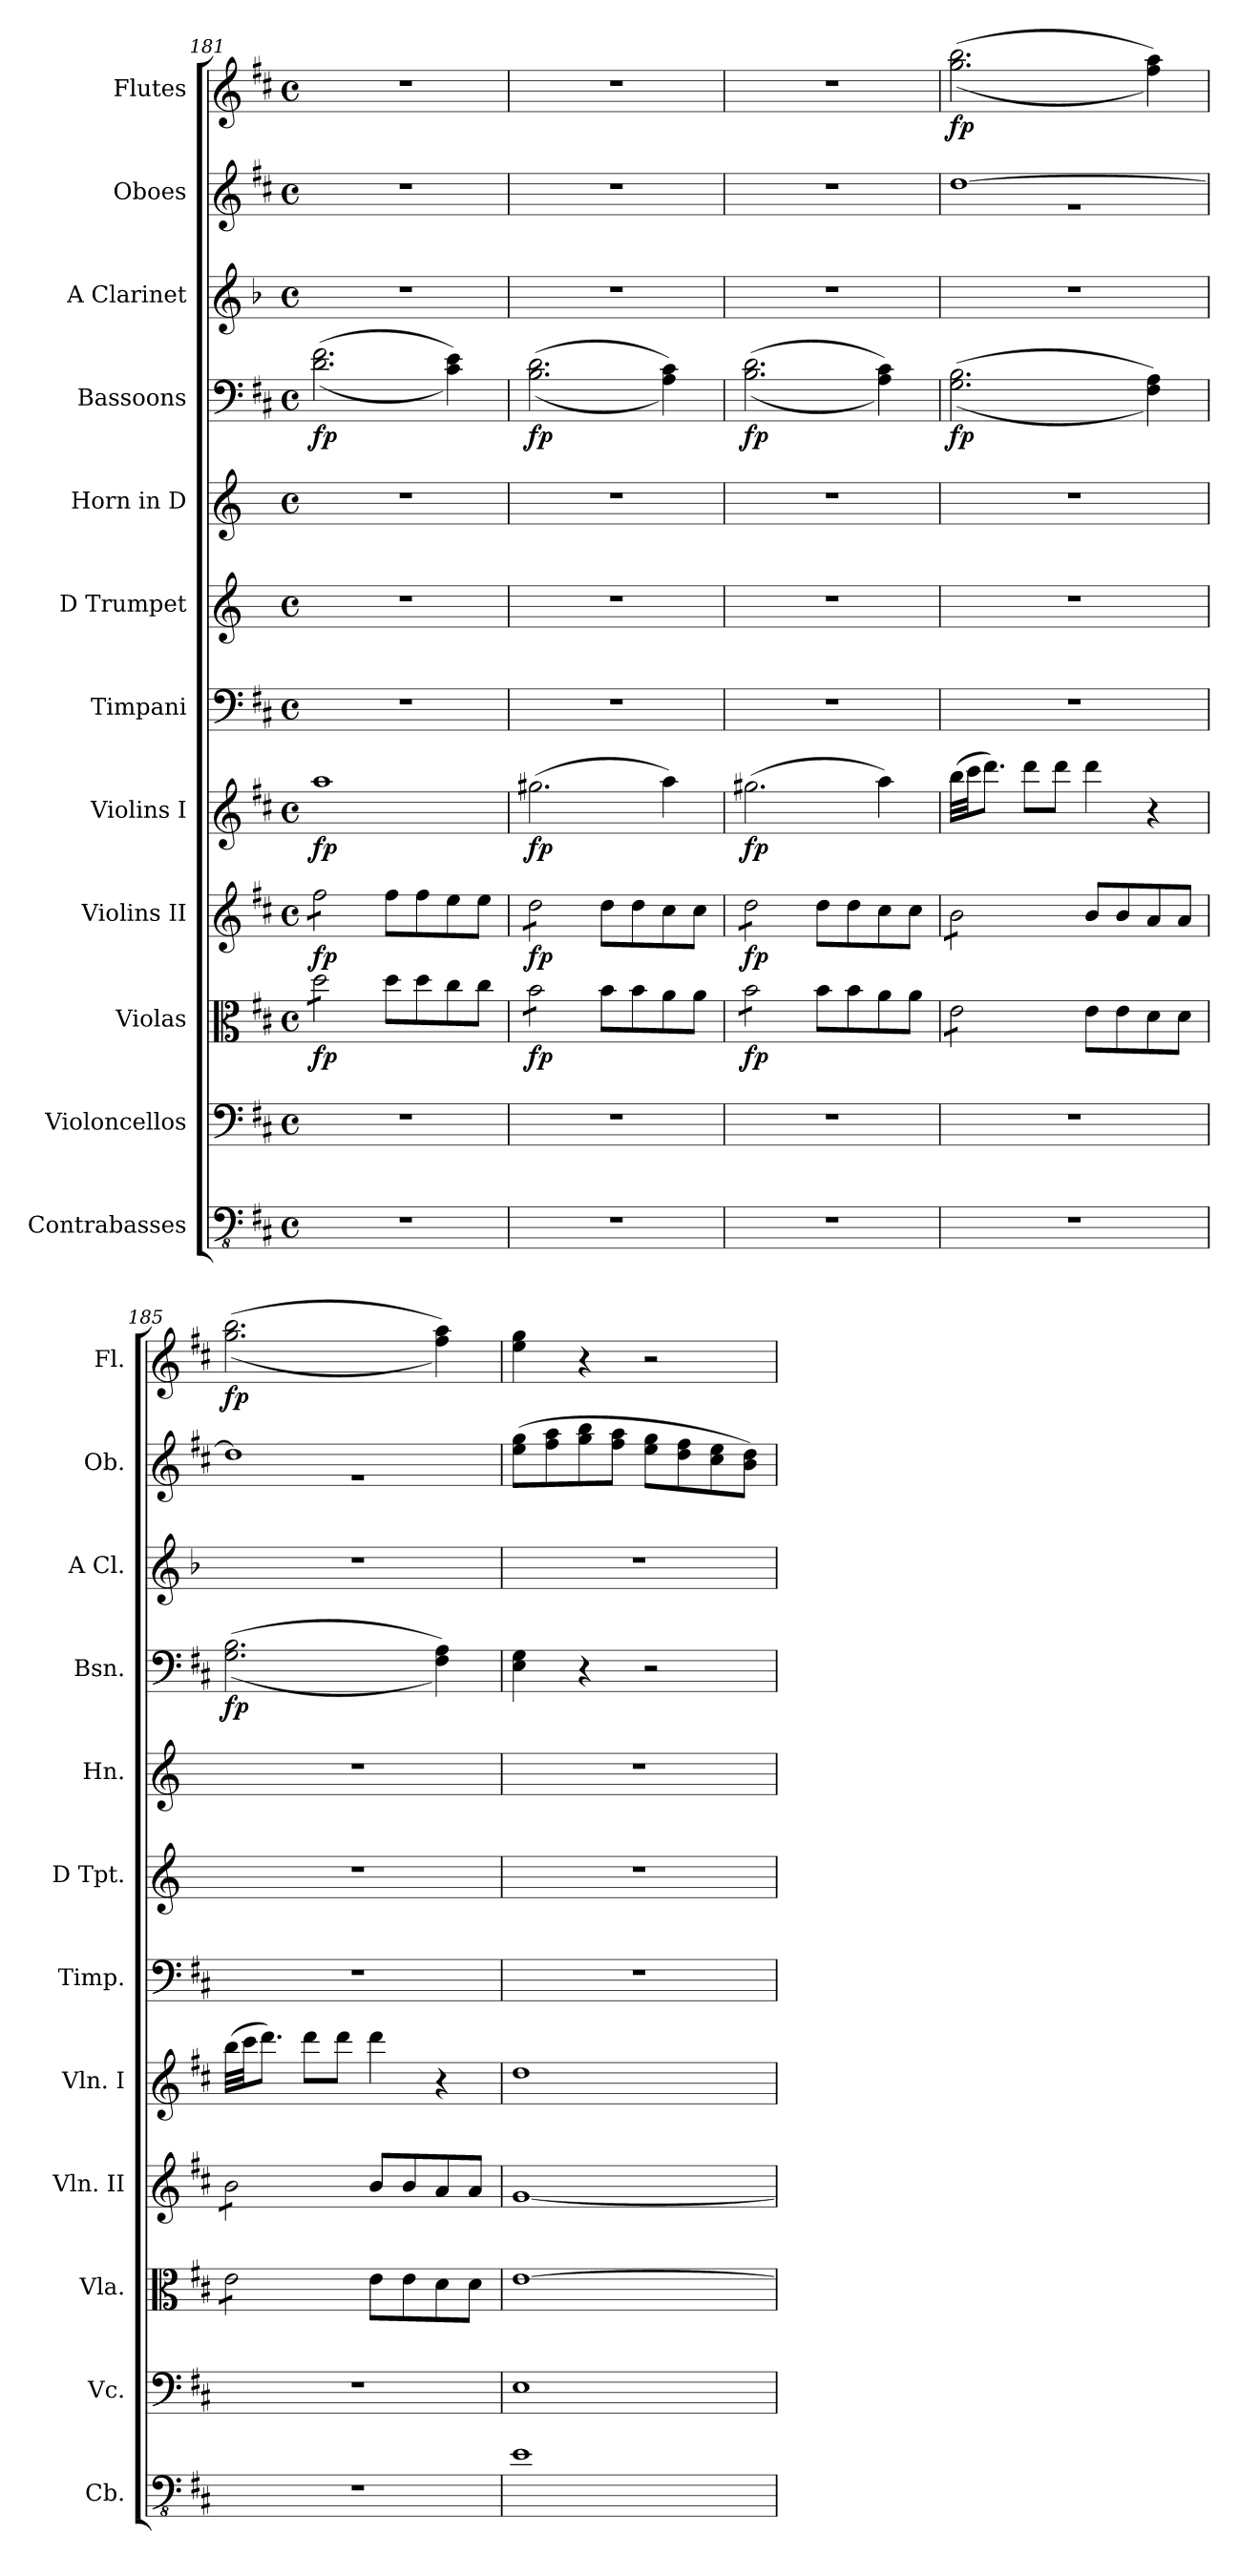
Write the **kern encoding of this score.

**kern	**kern	**kern	**dynam	**kern	**dynam	**kern	**dynam	**kern	**kern	**kern	**kern	**dynam	**kern	**kern	**kern	**dynam
*part12	*part11	*part10	*part10	*part9	*part9	*part8	*part8	*part7	*part6	*part5	*part4	*part4	*part3	*part2	*part1	*part1
*staff12	*staff11	*staff10	*staff10	*staff9	*staff9	*staff8	*staff8	*staff7	*staff6	*staff5	*staff4	*staff4	*staff3	*staff2	*staff1	*staff1
*I"Contrabasses	*I"Violoncellos	*I"Violas	*	*I"Violins II	*	*I"Violins I	*	*I"Timpani	*I"D Trumpet	*I"Horn in D	*I"Bassoons	*	*I"A Clarinet	*I"Oboes	*I"Flutes	*
*I'Cb.	*I'Vc.	*I'Vla.	*	*I'Vln. II	*	*I'Vln. I	*	*I'Timp.	*I'D Tpt.	*I'Hn.	*I'Bsn.	*	*I'A Cl.	*I'Ob.	*I'Fl.	*
!!LO:PB:g=z
*clefFv4	*clefF4	*clefC3	*	*clefG2	*	*clefG2	*	*clefF4	*clefG2	*clefG2	*clefF4	*	*clefG2	*clefG2	*clefG2	*
*ITrd7c12	*	*	*	*	*	*	*	*	*ITrd-1c-2	*ITrd6c10	*	*	*ITrd2c3	*	*	*
*k[f#c#]	*k[f#c#]	*k[f#c#]	*	*k[f#c#]	*	*k[f#c#]	*	*k[f#c#]	*k[f#c#]	*k[f#c#]	*k[f#c#]	*	*k[f#c#]	*k[f#c#]	*k[f#c#]	*
*M4/4	*M4/4	*M4/4	*	*M4/4	*	*M4/4	*	*M4/4	*M4/4	*M4/4	*M4/4	*	*M4/4	*M4/4	*M4/4	*
*met(c)	*met(c)	*met(c)	*	*met(c)	*	*met(c)	*	*met(c)	*met(c)	*met(c)	*met(c)	*	*met(c)	*met(c)	*met(c)	*
=181	=181	=181	=181	=181	=181	=181	=181	=181	=181	=181	=181	=181	=181	=181	=181	=181
!	!	!	!LO:DY:b	!	!LO:DY:b	!	!LO:DY:b	!	!	!	!	!LO:DY:b	!	!	!	!
*	*	*tremolo	*	*	*	*	*	*	*	*	*	*	*	*	*	*
*	*	*	*	*tremolo	*	*	*	*	*	*	*	*	*	*	*	*
1r	1r	8dd\L	fp	8ff#\L	fp	1aa	fp	1r	1r	1r	(<(>2.d\ 2.f#\	fp	1r	1r	1r	.
.	.	8dd\	.	8ff#\	.	.	.	.	.	.	.	.	.	.	.	.
.	.	8dd\	.	8ff#\	.	.	.	.	.	.	.	.	.	.	.	.
.	.	8dd\J	.	8ff#\J	.	.	.	.	.	.	.	.	.	.	.	.
*	*	*	*	*Xtremolo	*	*	*	*	*	*	*	*	*	*	*	*
*	*	*Xtremolo	*	*	*	*	*	*	*	*	*	*	*	*	*	*
.	.	8dd\L	.	8ff#\L	.	.	.	.	.	.	.	.	.	.	.	.
.	.	8dd\	.	8ff#\	.	.	.	.	.	.	.	.	.	.	.	.
.	.	8cc#\	.	8ee\	.	.	.	.	.	.	4c#\ 4e\))	.	.	.	.	.
.	.	8cc#\J	.	8ee\J	.	.	.	.	.	.	.	.	.	.	.	.
=182	=182	=182	=182	=182	=182	=182	=182	=182	=182	=182	=182	=182	=182	=182	=182	=182
!	!	!	!LO:DY:b	!	!LO:DY:b	!	!LO:DY:b	!	!	!	!	!LO:DY:b	!	!	!	!
*	*	*tremolo	*	*	*	*	*	*	*	*	*	*	*	*	*	*
*	*	*	*	*tremolo	*	*	*	*	*	*	*	*	*	*	*	*
1r	1r	8b\L	fp	8dd\L	fp	(>2.gg#X\	fp	1r	1r	1r	(<(>2.B\ 2.d\	fp	1r	1r	1r	.
.	.	8b\	.	8dd\	.	.	.	.	.	.	.	.	.	.	.	.
.	.	8b\	.	8dd\	.	.	.	.	.	.	.	.	.	.	.	.
.	.	8b\J	.	8dd\J	.	.	.	.	.	.	.	.	.	.	.	.
*	*	*	*	*Xtremolo	*	*	*	*	*	*	*	*	*	*	*	*
*	*	*Xtremolo	*	*	*	*	*	*	*	*	*	*	*	*	*	*
.	.	8b\L	.	8dd\L	.	.	.	.	.	.	.	.	.	.	.	.
.	.	8b\	.	8dd\	.	.	.	.	.	.	.	.	.	.	.	.
.	.	8a\	.	8cc#\	.	4aa\)	.	.	.	.	4A\ 4c#\))	.	.	.	.	.
.	.	8a\J	.	8cc#\J	.	.	.	.	.	.	.	.	.	.	.	.
=183	=183	=183	=183	=183	=183	=183	=183	=183	=183	=183	=183	=183	=183	=183	=183	=183
!	!	!	!LO:DY:b	!	!LO:DY:b	!	!LO:DY:b	!	!	!	!	!LO:DY:b	!	!	!	!
*	*	*tremolo	*	*	*	*	*	*	*	*	*	*	*	*	*	*
*	*	*	*	*tremolo	*	*	*	*	*	*	*	*	*	*	*	*
1r	1r	8b\L	fp	8dd\L	fp	(>2.gg#X\	fp	1r	1r	1r	(<(>2.B\ 2.d\	fp	1r	1r	1r	.
.	.	8b\	.	8dd\	.	.	.	.	.	.	.	.	.	.	.	.
.	.	8b\	.	8dd\	.	.	.	.	.	.	.	.	.	.	.	.
.	.	8b\J	.	8dd\J	.	.	.	.	.	.	.	.	.	.	.	.
*	*	*	*	*Xtremolo	*	*	*	*	*	*	*	*	*	*	*	*
*	*	*Xtremolo	*	*	*	*	*	*	*	*	*	*	*	*	*	*
.	.	8b\L	.	8dd\L	.	.	.	.	.	.	.	.	.	.	.	.
.	.	8b\	.	8dd\	.	.	.	.	.	.	.	.	.	.	.	.
.	.	8a\	.	8cc#\	.	4aa\)	.	.	.	.	4A\ 4c#\))	.	.	.	.	.
.	.	8a\J	.	8cc#\J	.	.	.	.	.	.	.	.	.	.	.	.
=184	=184	=184	=184	=184	=184	=184	=184	=184	=184	=184	=184	=184	=184	=184	=184	=184
*	*	*	*	*	*	*	*	*	*	*	*	*	*	*^	*	*
!	!	!	!LO:DY:b	!	!	!	!	!	!	!	!	!	!	!	!	!	!
!	!	!	!LO:DY:n=1:b	!	!LO:DY:b	!	!	!	!	!	!	!	!	!	!	!	!
!	!	!	!	!	!LO:DY:n=1:b	!	!	!	!	!	!	!LO:DY:b	!	!	!	!	!LO:DY:b
*	*	*tremolo	*	*	*	*	*	*	*	*	*	*	*	*	*	*	*
*	*	*	*	*tremolo	*	*	*	*	*	*	*	*	*	*	*	*	*
1r	1r	8e\L	fp fp	8b\L	fp fp	(>32bb\LLL	.	1r	1r	1r	(<(>2.G\ 2.B\	fp	1r	[1dd	1r	(<(>2.gg\ 2.bb\	fp
.	.	.	.	.	.	32ccc#\JJ	.	.	.	.	.	.	.	.	.	.	.
.	.	.	.	.	.	8.ddd\J)	.	.	.	.	.	.	.	.	.	.	.
.	.	8e\	.	8b\	.	.	.	.	.	.	.	.	.	.	.	.	.
.	.	8e\	.	8b\	.	8ddd\L	.	.	.	.	.	.	.	.	.	.	.
.	.	8e\J	.	8b\J	.	8ddd\J	.	.	.	.	.	.	.	.	.	.	.
*	*	*	*	*Xtremolo	*	*	*	*	*	*	*	*	*	*	*	*	*
*	*	*Xtremolo	*	*	*	*	*	*	*	*	*	*	*	*	*	*	*
.	.	8e\L	.	8b/L	.	4ddd\	.	.	.	.	.	.	.	.	.	.	.
.	.	8e\	.	8b/	.	.	.	.	.	.	.	.	.	.	.	.	.
.	.	8d\	.	8a/	.	4r	.	.	.	.	4F#\ 4A\))	.	.	.	.	4ff#\ 4aa\))	.
.	.	8d\J	.	8a/J	.	.	.	.	.	.	.	.	.	.	.	.	.
!!LO:PB:g=z
=185	=185	=185	=185	=185	=185	=185	=185	=185	=185	=185	=185	=185	=185	=185	=185	=185	=185
!	!	!	!LO:DY:b	!	!	!	!	!	!	!	!	!	!	!	!	!	!
!	!	!	!LO:DY:n=1:b	!	!LO:DY:b	!	!	!	!	!	!	!	!	!	!	!	!
!	!	!	!	!	!LO:DY:n=1:b	!	!	!	!	!	!	!LO:DY:b	!	!	!	!	!LO:DY:b
*	*	*tremolo	*	*	*	*	*	*	*	*	*	*	*	*	*	*	*
*	*	*	*	*tremolo	*	*	*	*	*	*	*	*	*	*	*	*	*
1r	1r	8e\L	fp fp	8b\L	fp fp	(>32bb\LLL	.	1r	1r	1r	(<(>2.G\ 2.B\	fp	1r	1dd]	1r	(<(>2.gg\ 2.bb\	fp
.	.	.	.	.	.	32ccc#\JJ	.	.	.	.	.	.	.	.	.	.	.
.	.	.	.	.	.	8.ddd\J)	.	.	.	.	.	.	.	.	.	.	.
.	.	8e\	.	8b\	.	.	.	.	.	.	.	.	.	.	.	.	.
.	.	8e\	.	8b\	.	8ddd\L	.	.	.	.	.	.	.	.	.	.	.
.	.	8e\J	.	8b\J	.	8ddd\J	.	.	.	.	.	.	.	.	.	.	.
*	*	*	*	*Xtremolo	*	*	*	*	*	*	*	*	*	*	*	*	*
*	*	*Xtremolo	*	*	*	*	*	*	*	*	*	*	*	*	*	*	*
.	.	8e\L	.	8b/L	.	4ddd\	.	.	.	.	.	.	.	.	.	.	.
.	.	8e\	.	8b/	.	.	.	.	.	.	.	.	.	.	.	.	.
.	.	8d\	.	8a/	.	4r	.	.	.	.	4F#\ 4A\))	.	.	.	.	4ff#\ 4aa\))	.
.	.	8d\J	.	8a/J	.	.	.	.	.	.	.	.	.	.	.	.	.
*	*	*	*	*	*	*	*	*	*	*	*	*	*	*v	*v	*	*
=186	=186	=186	=186	=186	=186	=186	=186	=186	=186	=186	=186	=186	=186	=186	=186	=186
1EE	1E	[1e	.	[1g	.	1dd	.	1r	1r	1r	4E\ 4G\	.	1r	(>8ee\ 8gg\L	4ee\ 4gg\	.
.	.	.	.	.	.	.	.	.	.	.	.	.	.	8ff#\ 8aa\	.	.
.	.	.	.	.	.	.	.	.	.	.	4r	.	.	8gg\ 8bb\	4r	.
.	.	.	.	.	.	.	.	.	.	.	.	.	.	8ff#\ 8aa\J	.	.
.	.	.	.	.	.	.	.	.	.	.	2r	.	.	8ee\ 8gg\L	2r	.
.	.	.	.	.	.	.	.	.	.	.	.	.	.	8dd\ 8ff#\	.	.
.	.	.	.	.	.	.	.	.	.	.	.	.	.	8cc#\ 8ee\	.	.
.	.	.	.	.	.	.	.	.	.	.	.	.	.	8b\ 8dd\J)	.	.
=	=	=	=	=	=	=	=	=	=	=	=	=	=	=	=	=
*-	*-	*-	*-	*-	*-	*-	*-	*-	*-	*-	*-	*-	*-	*-	*-	*-
